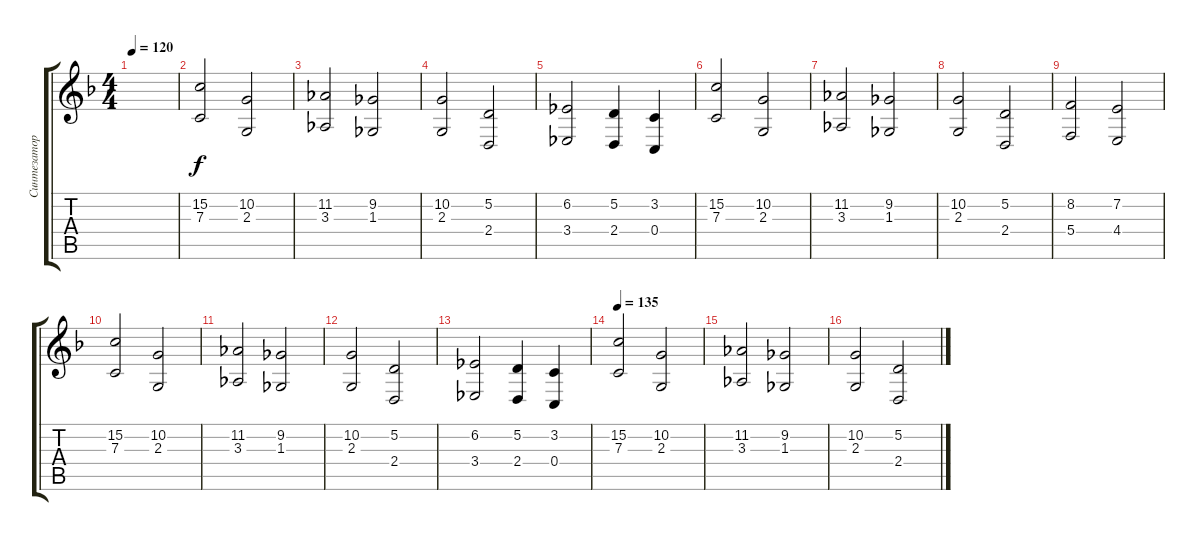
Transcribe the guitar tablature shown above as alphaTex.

\track ("Синтезатор 6" "Синтезатор") {instrument choiraahs}
\staff {score tabs}
\tuning (D4 A3 F3 C3 G2 C2) {hide}
\ts (4 4)
\tempo 120
\clef g2
\ks dminor
|
(15.2 7.3).2 (10.2 2.3).2 |
(11.2 3.3).2 (9.2 1.3).2 |
(10.2 2.3).2 (5.2 2.4).2 |
(6.2 3.4).2 (5.2 2.4).4 (3.2 0.4).4 |
(15.2 7.3).2 (10.2 2.3).2 |
(11.2 3.3).2 (9.2 1.3).2 |
(10.2 2.3).2 (5.2 2.4).2 |
(8.2 5.4).2 (7.2 4.4).2 |
(15.2 7.3).2 (10.2 2.3).2 |
(11.2 3.3).2 (9.2 1.3).2 |
(10.2 2.3).2 (5.2 2.4).2 |
(6.2 3.4).2 (5.2 2.4).4 (3.2 0.4).4 |
\tempo 135
(15.2 7.3).2 (10.2 2.3).2 |
(11.2 3.3).2 (9.2 1.3).2 |
(10.2 2.3).2 (5.2 2.4).2
